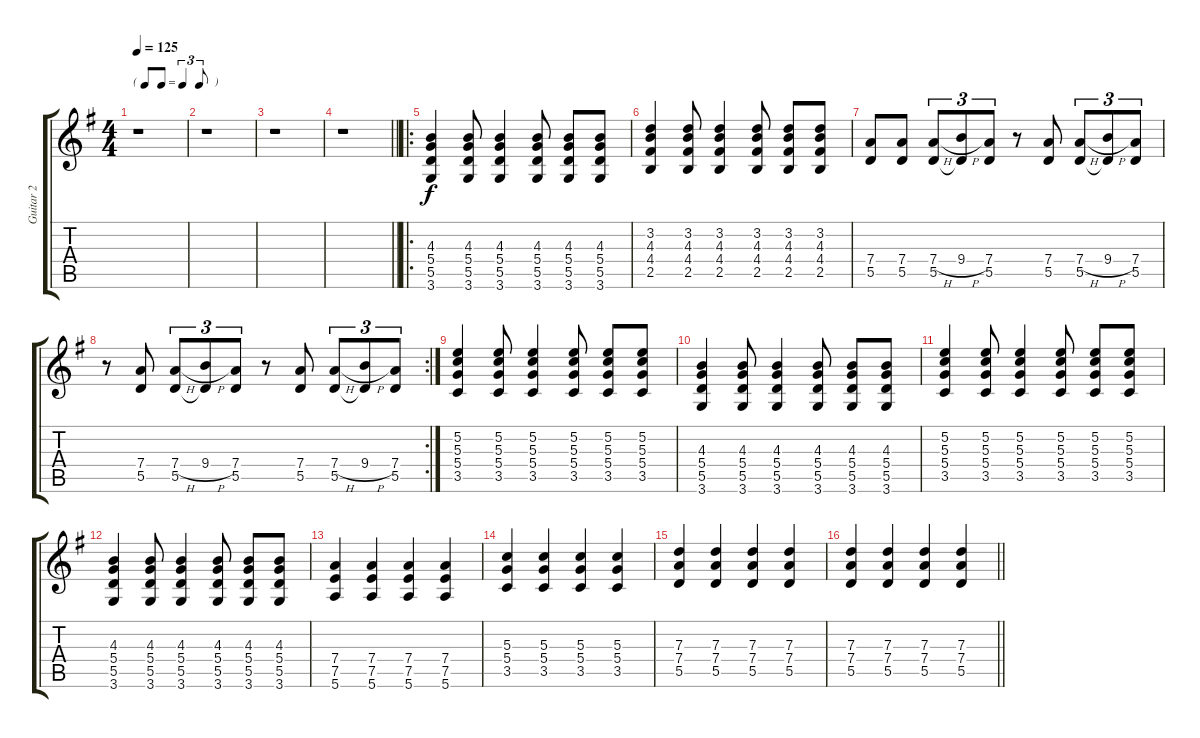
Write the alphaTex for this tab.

\track ("Guitar 2" "Guitar 2") {instrument overdrivenguitar}
\staff {score tabs}
\tuning (E4 B3 G3 D3 A2 E2) {hide}
\ts (4 4)
\tf triplet8th
\tempo 125
\clef g2
\ks g
r.1{dy f instrument overdrivenguitar} |
r.1 |
r.1 |
\barLineRight lightlight
r.1 |
\ro
(4.3 5.4 5.5 3.6).4 (4.3 5.4 5.5 3.6).8 (4.3 5.4 5.5 3.6).4 (4.3 5.4 5.5 3.6).8 (4.3 5.4 5.5 3.6).8 (4.3 5.4 5.5 3.6).8 |
(3.2 4.3 4.4 2.5).4 (3.2 4.3 4.4 2.5).8 (3.2 4.3 4.4 2.5).4 (3.2 4.3 4.4 2.5).8 (3.2 4.3 4.4 2.5).8 (3.2 4.3 4.4 2.5).8 |
(7.4 5.5).8 (7.4 5.5).8 (7.4{h} 5.5).8{tu (3 2)} (9.4{h} 5.5{t}).8{tu (3 2)} (7.4 5.5).8{tu (3 2)} r.8 (7.4 5.5).8 (7.4{h} 5.5).8{tu (3 2)} (9.4{h} 5.5{t}).8{tu (3 2)} (7.4 5.5).8{tu (3 2)} |
\rc 2
r.8 (7.4 5.5).8 (7.4{h} 5.5).8{tu (3 2)} (9.4{h} 5.5{t}).8{tu (3 2)} (7.4 5.5).8{tu (3 2)} r.8 (7.4 5.5).8 (7.4{h} 5.5).8{tu (3 2)} (9.4{h} 5.5{t}).8{tu (3 2)} (7.4 5.5).8{tu (3 2)} |
(5.2 5.3 5.4 3.5).4 (5.2 5.3 5.4 3.5).8 (5.2 5.3 5.4 3.5).4 (5.2 5.3 5.4 3.5).8 (5.2 5.3 5.4 3.5).8 (5.2 5.3 5.4 3.5).8 |
(4.3 5.4 5.5 3.6).4 (4.3 5.4 5.5 3.6).8 (4.3 5.4 5.5 3.6).4 (4.3 5.4 5.5 3.6).8 (4.3 5.4 5.5 3.6).8 (4.3 5.4 5.5 3.6).8 |
(5.2 5.3 5.4 3.5).4 (5.2 5.3 5.4 3.5).8 (5.2 5.3 5.4 3.5).4 (5.2 5.3 5.4 3.5).8 (5.2 5.3 5.4 3.5).8 (5.2 5.3 5.4 3.5).8 |
(4.3 5.4 5.5 3.6).4 (4.3 5.4 5.5 3.6).8 (4.3 5.4 5.5 3.6).4 (4.3 5.4 5.5 3.6).8 (4.3 5.4 5.5 3.6).8 (4.3 5.4 5.5 3.6).8 |
(7.4 7.5 5.6).4 (7.4 7.5 5.6).4 (7.4 7.5 5.6).4 (7.4 7.5 5.6).4 |
(5.3 5.4 3.5).4 (5.3 5.4 3.5).4 (5.3 5.4 3.5).4 (5.3 5.4 3.5).4 |
(7.3 7.4 5.5).4 (7.3 7.4 5.5).4 (7.3 7.4 5.5).4 (7.3 7.4 5.5).4 |
\barLineRight lightlight
(7.3 7.4 5.5).4 (7.3 7.4 5.5).4 (7.3 7.4 5.5).4 (7.3 7.4 5.5).4
